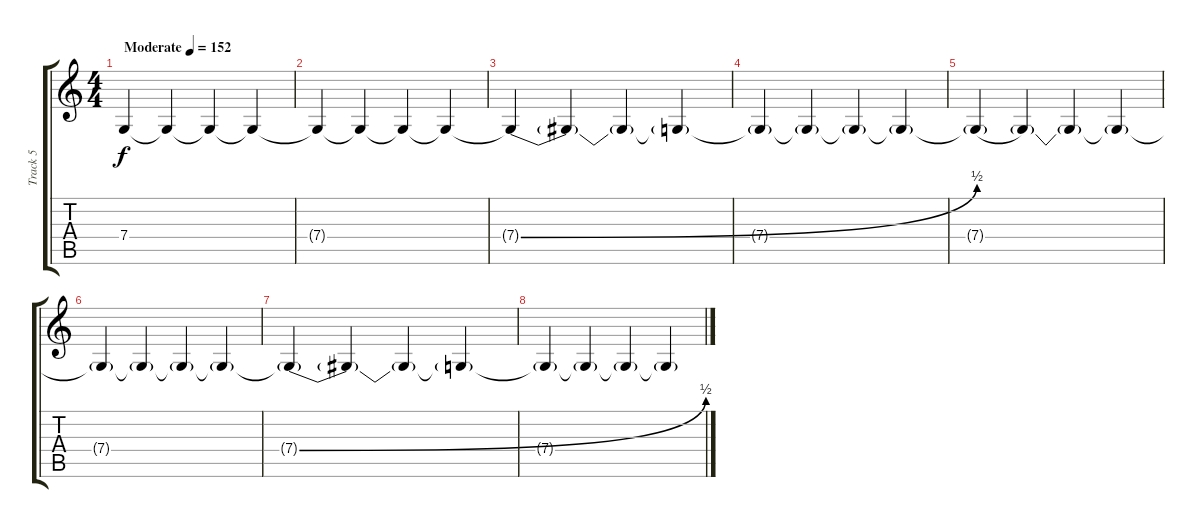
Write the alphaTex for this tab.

\track ("Track 5" "Track 5") {instrument pad8sweep}
\staff {score tabs}
\tuning (D4 A3 F3 C3 G2 C2) {hide}
\ts (4 4)
\tempo (152 "Moderate")
\clef g2
\ks c
7.4.4{dy f instrument pad8sweep} 7.4{t}.4 7.4{t}.4 7.4{t}.4 |
7.4{t}.4 7.4{t}.4 7.4{t}.4 7.4{t}.4 |
7.4{be (bend 0 0 60 2) t}.4 7.4{t}.4 7.4{t}.4 7.4{t}.4 |
7.4{t}.4 7.4{t}.4 7.4{t}.4 7.4{t}.4 |
7.4{be (hold 0 0 60 0) t}.4 7.4{t}.4 7.4{t}.4 7.4{t}.4 |
7.4{t}.4 7.4{t}.4 7.4{t}.4 7.4{t}.4 |
7.4{be (bend 0 0 60 2) t}.4 7.4{t}.4 7.4{t}.4 7.4{t}.4 |
7.4{t}.4 7.4{t}.4 7.4{t}.4 7.4{t}.4
